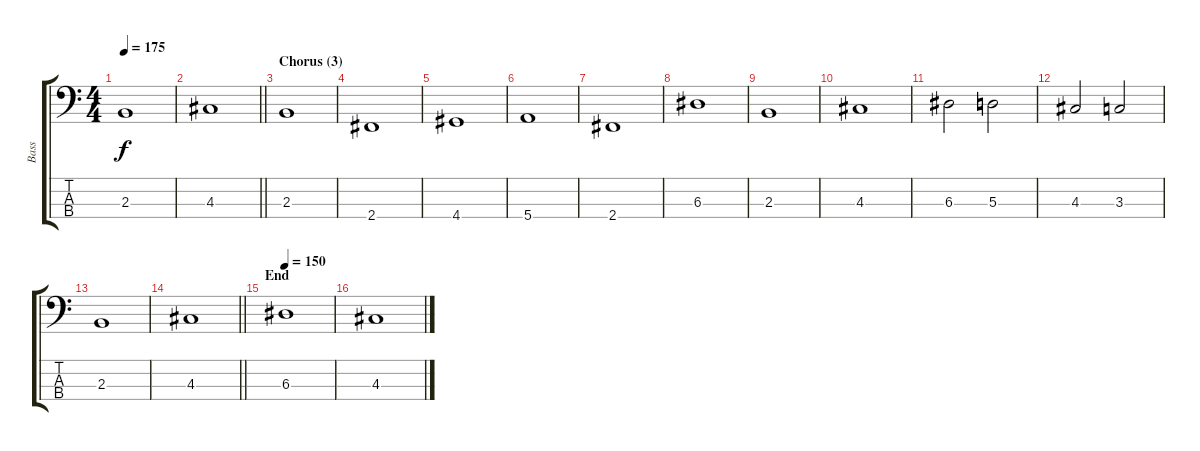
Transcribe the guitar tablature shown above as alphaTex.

\track ("Bass" "Bass") {instrument electricbassfinger}
\staff {score tabs}
\tuning (G2 D2 A1 E1) {hide}
\ts (4 4)
\tempo 175
\clef f4
\ks c
2.3.1{dy f} |
\barLineRight lightlight
4.3.1 |
\section ("" "Chorus (3)")
2.3.1 |
2.4.1 |
4.4.1 |
5.4.1 |
2.4.1 |
6.3.1 |
2.3.1 |
4.3.1 |
6.3.2 5.3.2 |
4.3.2 3.3.2 |
2.3.1 |
\barLineRight lightlight
4.3.1 |
\section ("" "End")
\tempo 150
6.3.1 |
4.3.1
